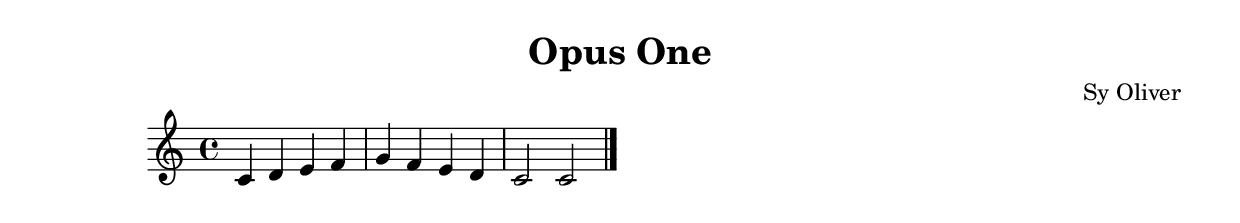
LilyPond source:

\version "2.24.4"

\header {
  title = "Opus One"
  composer = "Sy Oliver"
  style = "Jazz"
}

\score {
  \new Staff {
    \clef treble
    \time 4/4
    \key c \major
    
    % Simple chord progression placeholder
    c'4 d' e' f' |
    g' f' e' d' |
    c'2 c'2 |
    \bar "|."
  }
  \layout {}
  \midi {
    \tempo 4 = 120
  }
}